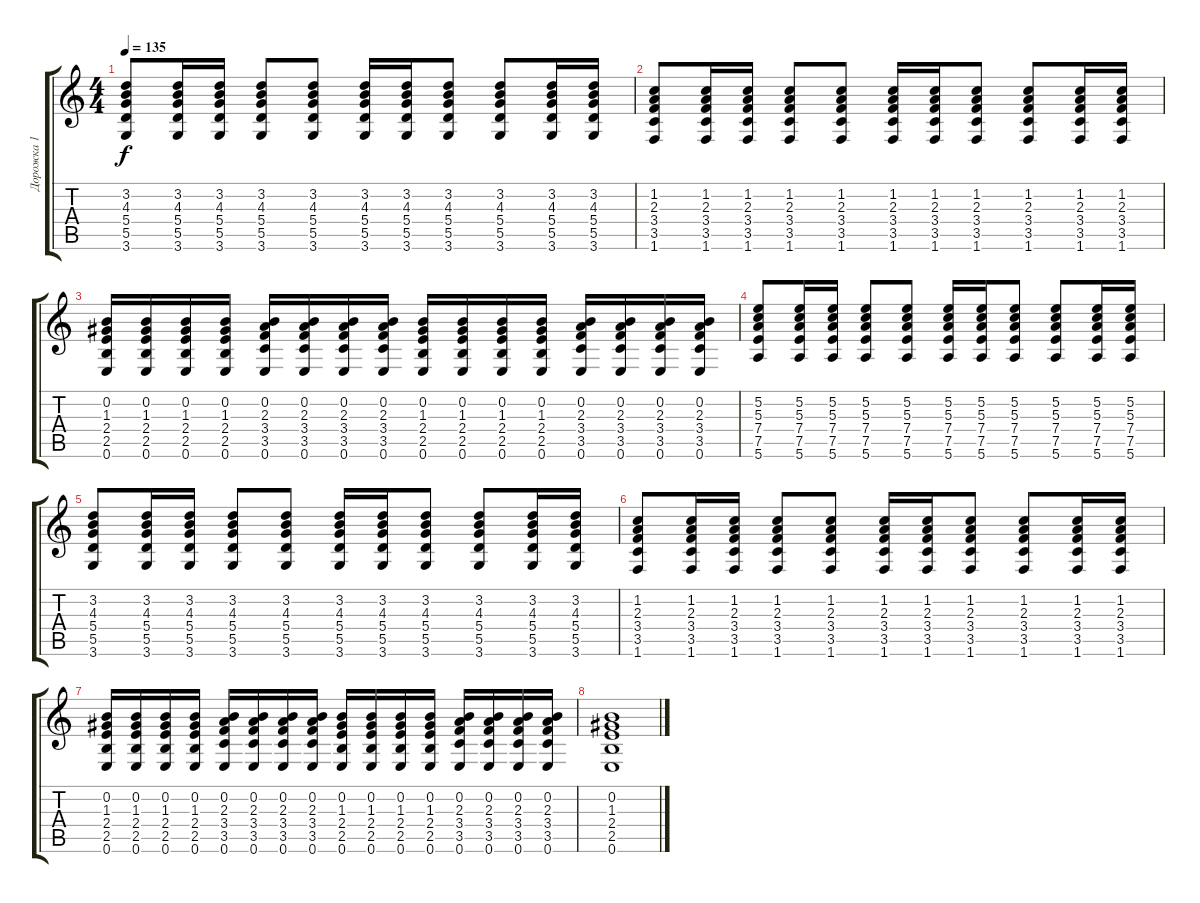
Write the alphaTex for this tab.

\track ("Дорожка 1" "Дорожка 1") {instrument acousticguitarsteel}
\staff {score tabs}
\tuning (E4 B3 G3 D3 A2 E2) {hide}
\ts (4 4)
\tempo 135
\clef g2
\ks c
(3.2 4.3 5.4 5.5 3.6).8{dy f} (3.2 4.3 5.4 5.5 3.6).16 (3.2 4.3 5.4 5.5 3.6).16 (3.2 4.3 5.4 5.5 3.6).8 (3.2 4.3 5.4 5.5 3.6).8 (3.2 4.3 5.4 5.5 3.6).16 (3.2 4.3 5.4 5.5 3.6).16 (3.2 4.3 5.4 5.5 3.6).8 (3.2 4.3 5.4 5.5 3.6).8 (3.2 4.3 5.4 5.5 3.6).16 (3.2 4.3 5.4 5.5 3.6).16 |
(1.2 2.3 3.4 3.5 1.6).8 (1.2 2.3 3.4 3.5 1.6).16 (1.2 2.3 3.4 3.5 1.6).16 (1.2 2.3 3.4 3.5 1.6).8 (1.2 2.3 3.4 3.5 1.6).8 (1.2 2.3 3.4 3.5 1.6).16 (1.2 2.3 3.4 3.5 1.6).16 (1.2 2.3 3.4 3.5 1.6).8 (1.2 2.3 3.4 3.5 1.6).8 (1.2 2.3 3.4 3.5 1.6).16 (1.2 2.3 3.4 3.5 1.6).16 |
(0.2 1.3 2.4 2.5 0.6).16 (0.2 1.3 2.4 2.5 0.6).16 (0.2 1.3 2.4 2.5 0.6).16 (0.2 1.3 2.4 2.5 0.6).16 (0.2 2.3 3.4 3.5 0.6).16 (0.2 2.3 3.4 3.5 0.6).16 (0.2 2.3 3.4 3.5 0.6).16 (0.2 2.3 3.4 3.5 0.6).16 (0.2 1.3 2.4 2.5 0.6).16 (0.2 1.3 2.4 2.5 0.6).16 (0.2 1.3 2.4 2.5 0.6).16 (0.2 1.3 2.4 2.5 0.6).16 (0.2 2.3 3.4 3.5 0.6).16 (0.2 2.3 3.4 3.5 0.6).16 (0.2 2.3 3.4 3.5 0.6).16 (0.2 2.3 3.4 3.5 0.6).16 |
(5.2 5.3 7.4 7.5 5.6).8 (5.2 5.3 7.4 7.5 5.6).16 (5.2 5.3 7.4 7.5 5.6).16 (5.2 5.3 7.4 7.5 5.6).8 (5.2 5.3 7.4 7.5 5.6).8 (5.2 5.3 7.4 7.5 5.6).16 (5.2 5.3 7.4 7.5 5.6).16 (5.2 5.3 7.4 7.5 5.6).8 (5.2 5.3 7.4 7.5 5.6).8 (5.2 5.3 7.4 7.5 5.6).16 (5.2 5.3 7.4 7.5 5.6).16 |
(3.2 4.3 5.4 5.5 3.6).8 (3.2 4.3 5.4 5.5 3.6).16 (3.2 4.3 5.4 5.5 3.6).16 (3.2 4.3 5.4 5.5 3.6).8 (3.2 4.3 5.4 5.5 3.6).8 (3.2 4.3 5.4 5.5 3.6).16 (3.2 4.3 5.4 5.5 3.6).16 (3.2 4.3 5.4 5.5 3.6).8 (3.2 4.3 5.4 5.5 3.6).8 (3.2 4.3 5.4 5.5 3.6).16 (3.2 4.3 5.4 5.5 3.6).16 |
(1.2 2.3 3.4 3.5 1.6).8 (1.2 2.3 3.4 3.5 1.6).16 (1.2 2.3 3.4 3.5 1.6).16 (1.2 2.3 3.4 3.5 1.6).8 (1.2 2.3 3.4 3.5 1.6).8 (1.2 2.3 3.4 3.5 1.6).16 (1.2 2.3 3.4 3.5 1.6).16 (1.2 2.3 3.4 3.5 1.6).8 (1.2 2.3 3.4 3.5 1.6).8 (1.2 2.3 3.4 3.5 1.6).16 (1.2 2.3 3.4 3.5 1.6).16 |
(0.2 1.3 2.4 2.5 0.6).16 (0.2 1.3 2.4 2.5 0.6).16 (0.2 1.3 2.4 2.5 0.6).16 (0.2 1.3 2.4 2.5 0.6).16 (0.2 2.3 3.4 3.5 0.6).16 (0.2 2.3 3.4 3.5 0.6).16 (0.2 2.3 3.4 3.5 0.6).16 (0.2 2.3 3.4 3.5 0.6).16 (0.2 1.3 2.4 2.5 0.6).16 (0.2 1.3 2.4 2.5 0.6).16 (0.2 1.3 2.4 2.5 0.6).16 (0.2 1.3 2.4 2.5 0.6).16 (0.2 2.3 3.4 3.5 0.6).16 (0.2 2.3 3.4 3.5 0.6).16 (0.2 2.3 3.4 3.5 0.6).16 (0.2 2.3 3.4 3.5 0.6).16 |
(0.2 1.3 2.4 2.5 0.6).1
